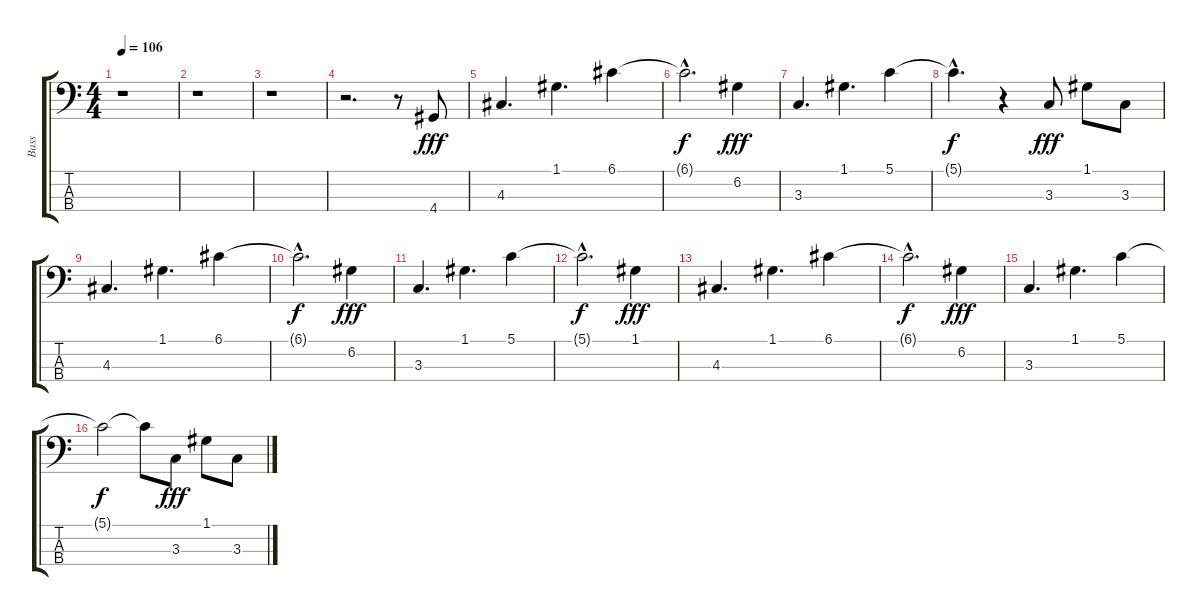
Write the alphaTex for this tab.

\track ("Bass" "Bass") {instrument acousticbass}
\staff {score tabs}
\tuning (G2 D2 A1 E1) {hide}
\ts (4 4)
\tempo 106
\clef f4
\ks c
r.1{dy fff instrument acousticbass} |
r.1 |
r.1 |
r.2{d} r.8 4.4.8 |
4.3.4{d} 1.1.4{d} 6.1.4 |
6.1{hac t}.2{d dy f} 6.2.4{dy fff} |
3.3.4{d} 1.1.4{d} 5.1.4 |
5.1{hac t}.4{d dy f} r.4 3.3.8{dy fff} 1.1.8 3.3.8 |
4.3.4{d} 1.1.4{d} 6.1.4 |
6.1{hac t}.2{d dy f} 6.2.4{dy fff} |
3.3.4{d} 1.1.4{d} 5.1.4 |
5.1{hac t}.2{d dy f} 1.1.4{dy fff} |
4.3.4{d} 1.1.4{d} 6.1.4 |
6.1{hac t}.2{d dy f} 6.2.4{dy fff} |
3.3.4{d} 1.1.4{d} 5.1.4 |
5.1{t}.2{dy f} 5.1{t}.8 3.3.8{dy fff} 1.1.8 3.3.8
